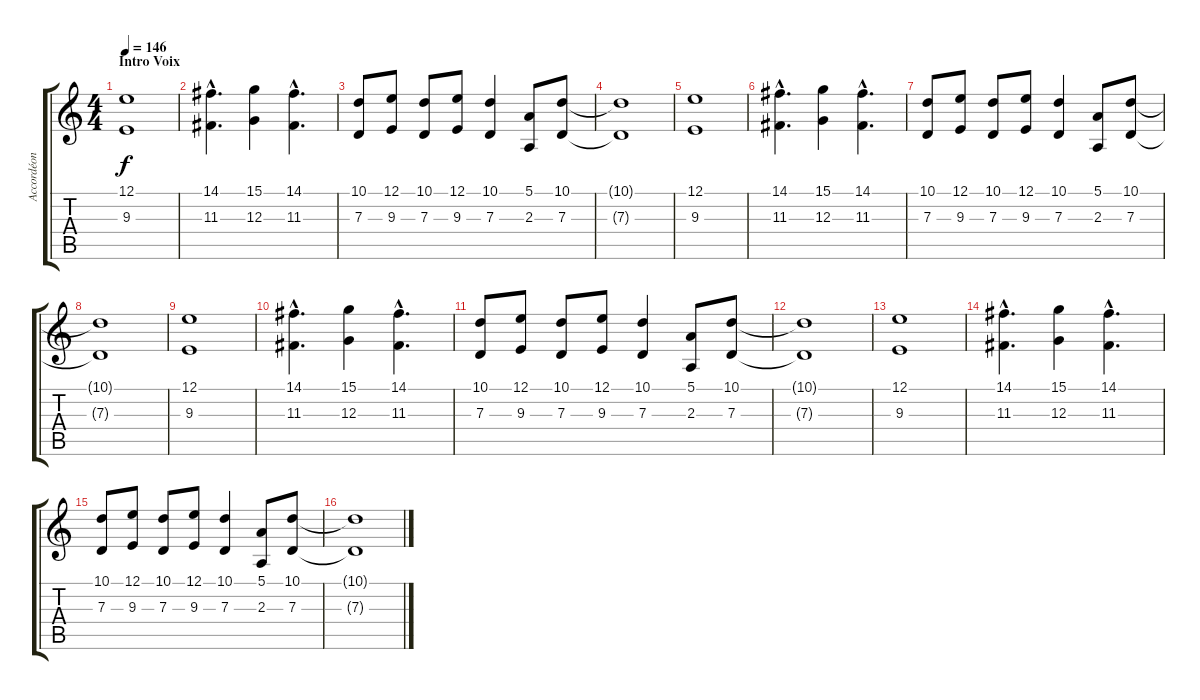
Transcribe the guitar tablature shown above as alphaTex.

\track ("Accordéon" "Accordéon") {instrument accordion}
\staff {score tabs}
\tuning (E4 B3 G3 D3 A2 E2) {hide}
\ts (4 4)
\section ("" "Intro Voix")
\tempo 146
\clef g2
\ks c
(12.1 9.3).1{dy f} |
(14.1{hac} 11.3{hac}).4{d} (15.1 12.3).4 (14.1{hac} 11.3{hac}).4{d} |
(10.1 7.3).8 (12.1 9.3).8 (10.1 7.3).8 (12.1 9.3).8 (10.1 7.3).4 (5.1 2.3).8 (10.1 7.3).8 |
(10.1{t} 7.3{t}).1 |
(12.1 9.3).1 |
(14.1{hac} 11.3{hac}).4{d} (15.1 12.3).4 (14.1{hac} 11.3{hac}).4{d} |
(10.1 7.3).8 (12.1 9.3).8 (10.1 7.3).8 (12.1 9.3).8 (10.1 7.3).4 (5.1 2.3).8 (10.1 7.3).8 |
(10.1{t} 7.3{t}).1 |
(12.1 9.3).1 |
(14.1{hac} 11.3{hac}).4{d} (15.1 12.3).4 (14.1{hac} 11.3{hac}).4{d} |
(10.1 7.3).8 (12.1 9.3).8 (10.1 7.3).8 (12.1 9.3).8 (10.1 7.3).4 (5.1 2.3).8 (10.1 7.3).8 |
(10.1{t} 7.3{t}).1 |
(12.1 9.3).1 |
(14.1{hac} 11.3{hac}).4{d} (15.1 12.3).4 (14.1{hac} 11.3{hac}).4{d} |
(10.1 7.3).8 (12.1 9.3).8 (10.1 7.3).8 (12.1 9.3).8 (10.1 7.3).4 (5.1 2.3).8 (10.1 7.3).8 |
(10.1{t} 7.3{t}).1
